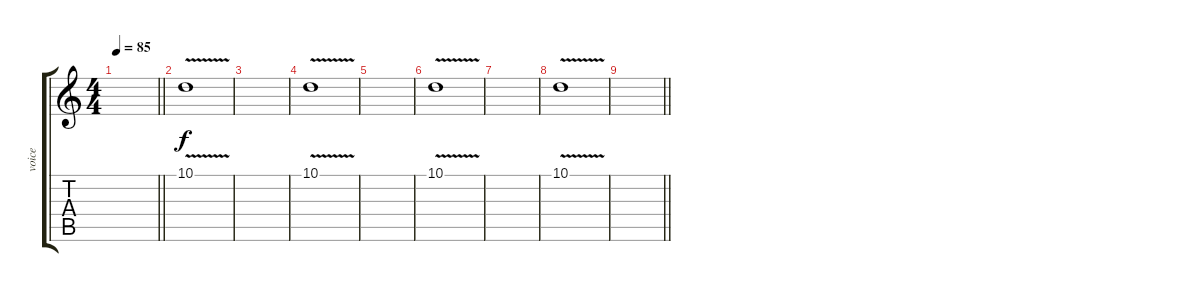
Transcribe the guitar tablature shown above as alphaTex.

\track ("voice" "voice") {instrument lead6voice}
\staff {score tabs}
\tuning (E4 B3 G3 D3 A2 E2) {hide}
\ts (4 4)
\tempo 85
\clef g2
\barLineRight lightlight
\ks c
|
10.1{v}.1 |
|
10.1{v}.1 |
|
10.1{v}.1 |
|
10.1{v}.1 |
\barLineRight lightlight
